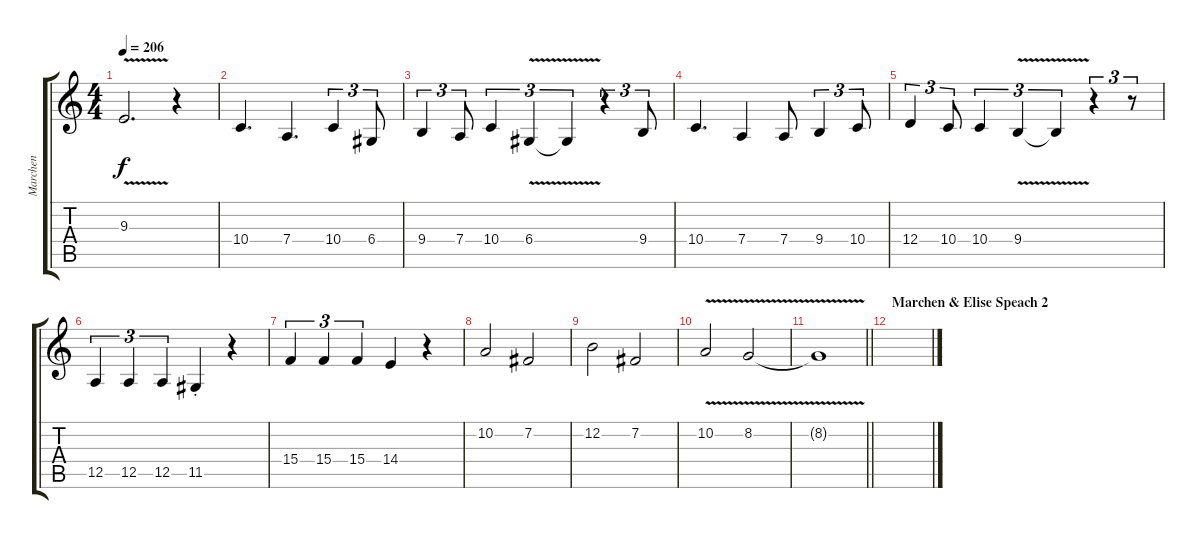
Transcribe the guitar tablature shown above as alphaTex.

\track ("Marchen" "Marchen") {instrument bassoon}
\staff {score tabs}
\tuning (E4 B3 G3 D3 A2 E2) {hide}
\ts (4 4)
\tempo 206
\clef g2
\ks c
9.3{v}.2{d dy f} r.4 |
10.4.4{d} 7.4.4{d} 10.4.4{tu (3 2)} 6.4.8{tu (3 2)} |
9.4.4{tu (3 2)} 7.4.8{tu (3 2)} 10.4.4{tu (3 2)} 6.4{v}.4{tu (3 2)} 6.4{t}.4{tu (3 2)} r.4{tu (3 2)} 9.4.8{tu (3 2)} |
10.4.4{d} 7.4.4 7.4.8 9.4.4{tu (3 2)} 10.4.8{tu (3 2)} |
12.4.4{tu (3 2)} 10.4.8{tu (3 2)} 10.4.4{tu (3 2)} 9.4{v}.4{tu (3 2)} 9.4{t}.4{tu (3 2)} r.4{tu (3 2)} r.8{tu (3 2)} |
12.5.4{tu (3 2)} 12.5.4{tu (3 2)} 12.5.4{tu (3 2)} 11.5{st}.4 r.4 |
15.4.4{tu (3 2) volume 11} 15.4.4{tu (3 2)} 15.4.4{tu (3 2)} 14.4.4 r.4 |
10.2.2 7.2.2 |
12.2.2 7.2.2 |
10.2{v}.2 8.2{v}.2 |
\barLineRight lightlight
8.2{t}.1 |
\section ("" "Marchen & Elise Speach 2")
